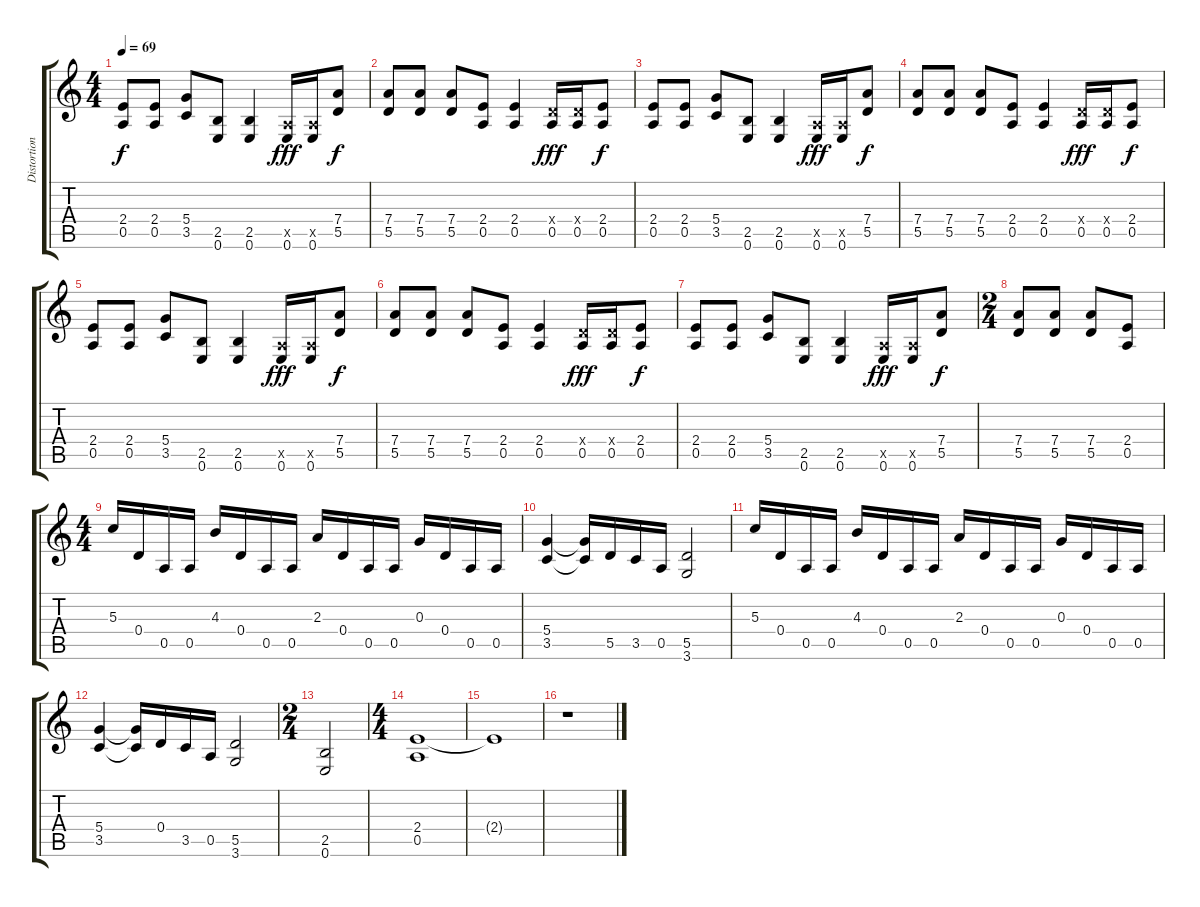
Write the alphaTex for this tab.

\track ("Distortion Guitar" "Distortion") {instrument distortionguitar}
\staff {score tabs}
\tuning (E4 B3 G3 D3 A2 E2) {hide}
\ts (4 4)
\tempo 69
\clef g2
\ks c
(2.4 0.5).8{dy f} (2.4 0.5).8 (5.4 3.5).8 (2.5 0.6).8 (2.5 0.6).4 (0.5{x} 0.6).16{dy fff} (0.5{x} 0.6).16 (7.4 5.5).8{dy f} |
(7.4 5.5).8 (7.4 5.5).8 (7.4 5.5).8 (2.4 0.5).8 (2.4 0.5).4 (0.4{x} 0.5).16{dy fff} (0.4{x} 0.5).16 (2.4 0.5).8{dy f} |
(2.4 0.5).8 (2.4 0.5).8 (5.4 3.5).8 (2.5 0.6).8 (2.5 0.6).4 (0.5{x} 0.6).16{dy fff} (0.5{x} 0.6).16 (7.4 5.5).8{dy f} |
(7.4 5.5).8 (7.4 5.5).8 (7.4 5.5).8 (2.4 0.5).8 (2.4 0.5).4 (0.4{x} 0.5).16{dy fff} (0.4{x} 0.5).16 (2.4 0.5).8{dy f} |
(2.4 0.5).8 (2.4 0.5).8 (5.4 3.5).8 (2.5 0.6).8 (2.5 0.6).4 (0.5{x} 0.6).16{dy fff} (0.5{x} 0.6).16 (7.4 5.5).8{dy f} |
(7.4 5.5).8 (7.4 5.5).8 (7.4 5.5).8 (2.4 0.5).8 (2.4 0.5).4 (0.4{x} 0.5).16{dy fff} (0.4{x} 0.5).16 (2.4 0.5).8{dy f} |
(2.4 0.5).8 (2.4 0.5).8 (5.4 3.5).8 (2.5 0.6).8 (2.5 0.6).4 (0.5{x} 0.6).16{dy fff} (0.5{x} 0.6).16 (7.4 5.5).8{dy f} |
\ts (2 4)
(7.4 5.5).8 (7.4 5.5).8 (7.4 5.5).8 (2.4 0.5).8 |
\ts (4 4)
5.3.16 0.4.16 0.5.16 0.5.16 4.3.16 0.4.16 0.5.16 0.5.16 2.3.16 0.4.16 0.5.16 0.5.16 0.3.16 0.4.16 0.5.16 0.5.16 |
(5.4 3.5).4 (5.4{t} 3.5{t}).16 5.5.16 3.5.16 0.5.16 (5.5 3.6).2 |
5.3.16 0.4.16 0.5.16 0.5.16 4.3.16 0.4.16 0.5.16 0.5.16 2.3.16 0.4.16 0.5.16 0.5.16 0.3.16 0.4.16 0.5.16 0.5.16 |
(5.4 3.5).4 (5.4{t} 3.5{t}).16 0.4.16 3.5.16 0.5.16 (5.5 3.6).2 |
\ts (2 4)
(2.5 0.6).2 |
\ts (4 4)
(2.4 0.5).1{volume 0} |
2.4{t}.1 |
r.1
